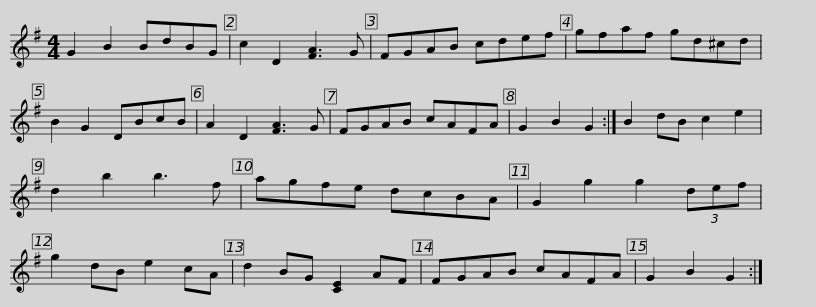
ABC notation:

X:1
L:1/8
M:4/4
I:linebreak $
K:G
V:1 treble
V:1
 G2 B2 BdBG | c2 D2 [FA]3 G | FGAB cdef | gfaf gd^cd | B2 G2 DBcB | %5
 A2 D2 [FA]3 G |$ FGAB cAFA | G2 B2 G2 :| B2 dB c2 e2 | d2 b2 b3 f | %10
 agfe dcBA | G2 g2 g2 (3def | g2 dB e2 cA |$ d2 BG [CE]2 AF | FGAB cAFA | %15
 G2 B2 G2 :| %16
